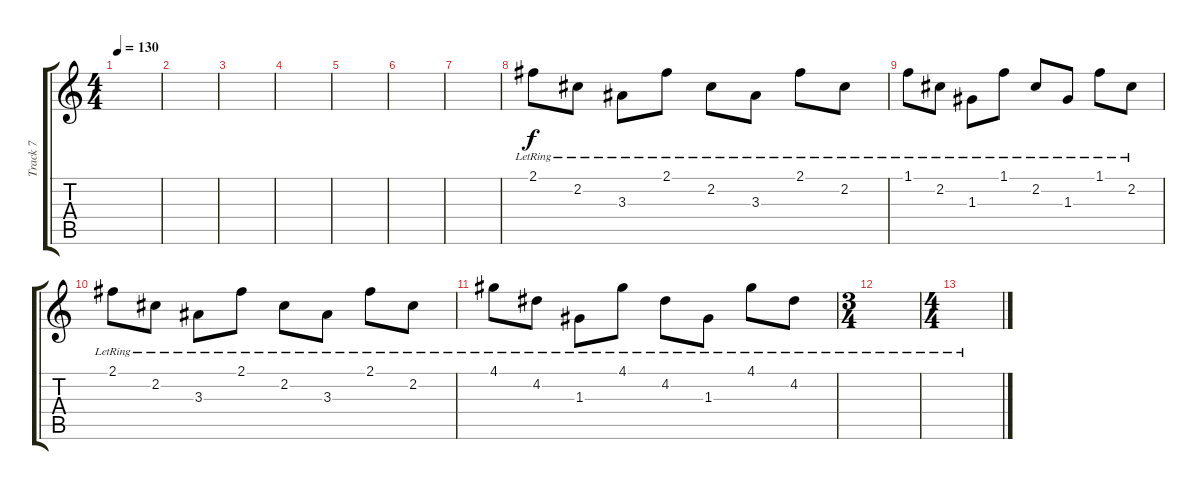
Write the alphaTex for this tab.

\track ("Track 7" "Track 7") {instrument acousticguitarsteel}
\staff {score tabs}
\tuning (E4 B3 G3 D3 A2 E2) {hide}
\ts (4 4)
\tempo 130
\clef g2
\ks c
|
|
|
|
|
|
|
2.1{lr}.8 2.2{lr}.8 3.3{lr}.8 2.1{lr}.8 2.2{lr}.8 3.3{lr}.8 2.1{lr}.8 2.2{lr}.8 |
1.1{lr}.8 2.2{lr}.8 1.3{lr}.8 1.1{lr}.8 2.2{lr}.8 1.3{lr}.8 1.1{lr}.8 2.2{lr}.8 |
2.1{lr}.8 2.2{lr}.8 3.3{lr}.8 2.1{lr}.8 2.2{lr}.8 3.3{lr}.8 2.1{lr}.8 2.2{lr}.8 |
4.1{lr}.8 4.2{lr}.8 1.3{lr}.8 4.1{lr}.8 4.2{lr}.8 1.3{lr}.8 4.1{lr}.8 4.2{lr}.8 |
\ts (3 4)
|
\ts (4 4)
